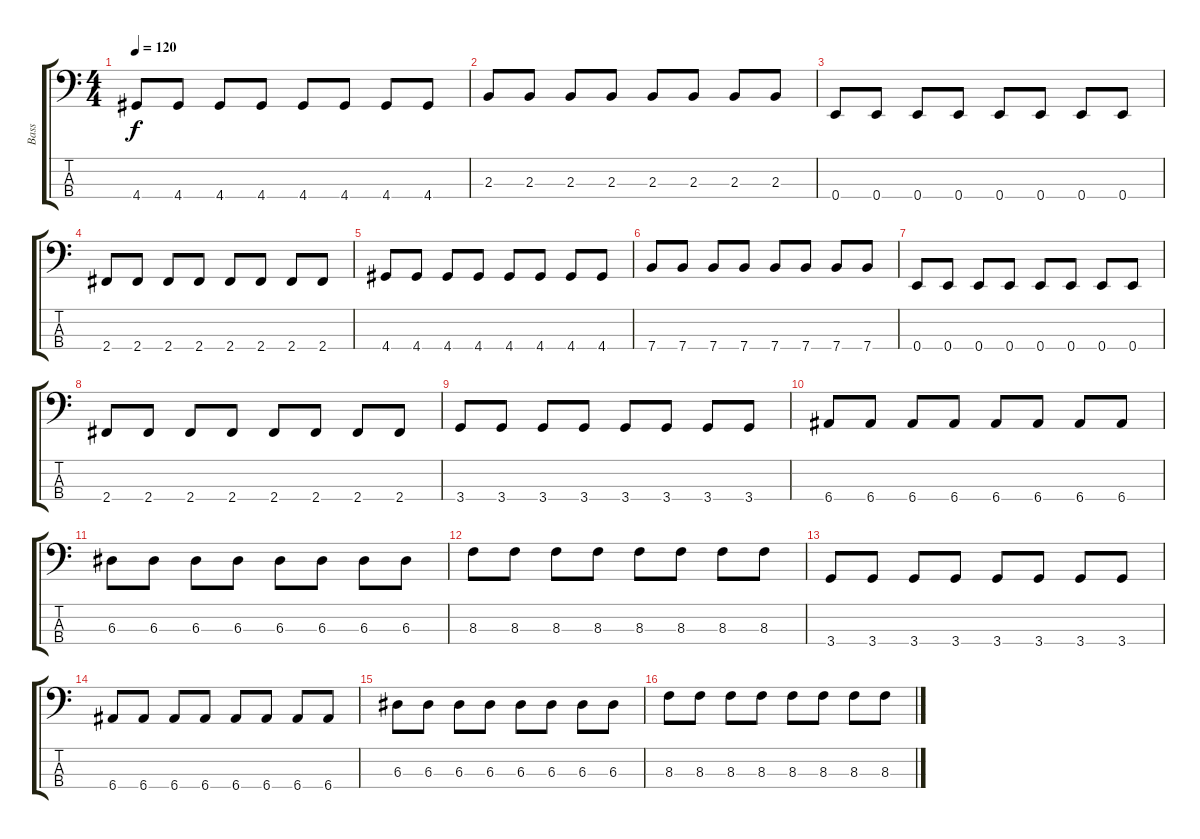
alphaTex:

\track ("Bass" "Bass") {instrument electricbassfinger}
\staff {score tabs}
\tuning (G2 D2 A1 E1) {hide}
\ts (4 4)
\tempo 120
\clef f4
\ks c
4.4.8{dy f} 4.4.8 4.4.8 4.4.8 4.4.8 4.4.8 4.4.8 4.4.8 |
2.3.8 2.3.8 2.3.8 2.3.8 2.3.8 2.3.8 2.3.8 2.3.8 |
0.4.8 0.4.8 0.4.8 0.4.8 0.4.8 0.4.8 0.4.8 0.4.8 |
2.4.8 2.4.8 2.4.8 2.4.8 2.4.8 2.4.8 2.4.8 2.4.8 |
4.4.8 4.4.8 4.4.8 4.4.8 4.4.8 4.4.8 4.4.8 4.4.8 |
7.4.8 7.4.8 7.4.8 7.4.8 7.4.8 7.4.8 7.4.8 7.4.8 |
0.4.8 0.4.8 0.4.8 0.4.8 0.4.8 0.4.8 0.4.8 0.4.8 |
2.4.8 2.4.8 2.4.8 2.4.8 2.4.8 2.4.8 2.4.8 2.4.8 |
3.4.8 3.4.8 3.4.8 3.4.8 3.4.8 3.4.8 3.4.8 3.4.8 |
6.4.8 6.4.8 6.4.8 6.4.8 6.4.8 6.4.8 6.4.8 6.4.8 |
6.3.8 6.3.8 6.3.8 6.3.8 6.3.8 6.3.8 6.3.8 6.3.8 |
8.3.8 8.3.8 8.3.8 8.3.8 8.3.8 8.3.8 8.3.8 8.3.8 |
3.4.8 3.4.8 3.4.8 3.4.8 3.4.8 3.4.8 3.4.8 3.4.8 |
6.4.8 6.4.8 6.4.8 6.4.8 6.4.8 6.4.8 6.4.8 6.4.8 |
6.3.8 6.3.8 6.3.8 6.3.8 6.3.8 6.3.8 6.3.8 6.3.8 |
8.3.8 8.3.8 8.3.8 8.3.8 8.3.8 8.3.8 8.3.8 8.3.8
